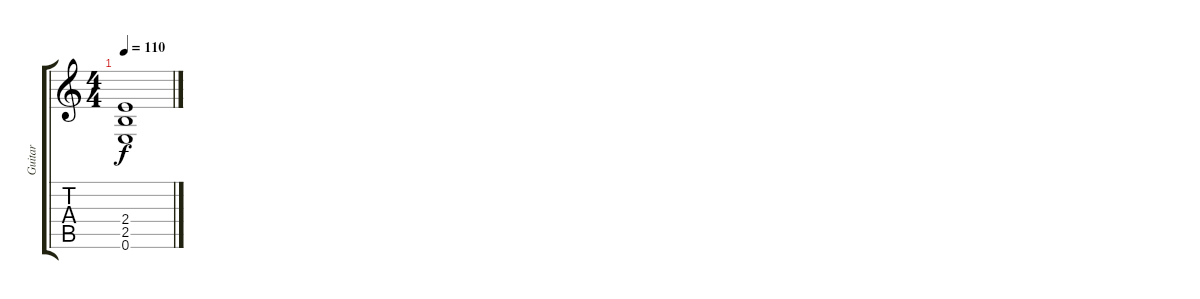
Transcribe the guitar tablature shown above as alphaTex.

\track ("Guitar" "Guitar") {instrument distortionguitar}
\staff {score tabs}
\tuning (E4 B3 G3 D3 A2 E2) {hide}
\ts (4 4)
\tempo 110
\clef g2
\ks c
(2.4{t} 2.5{t} 0.6{t}).1{dy f}
